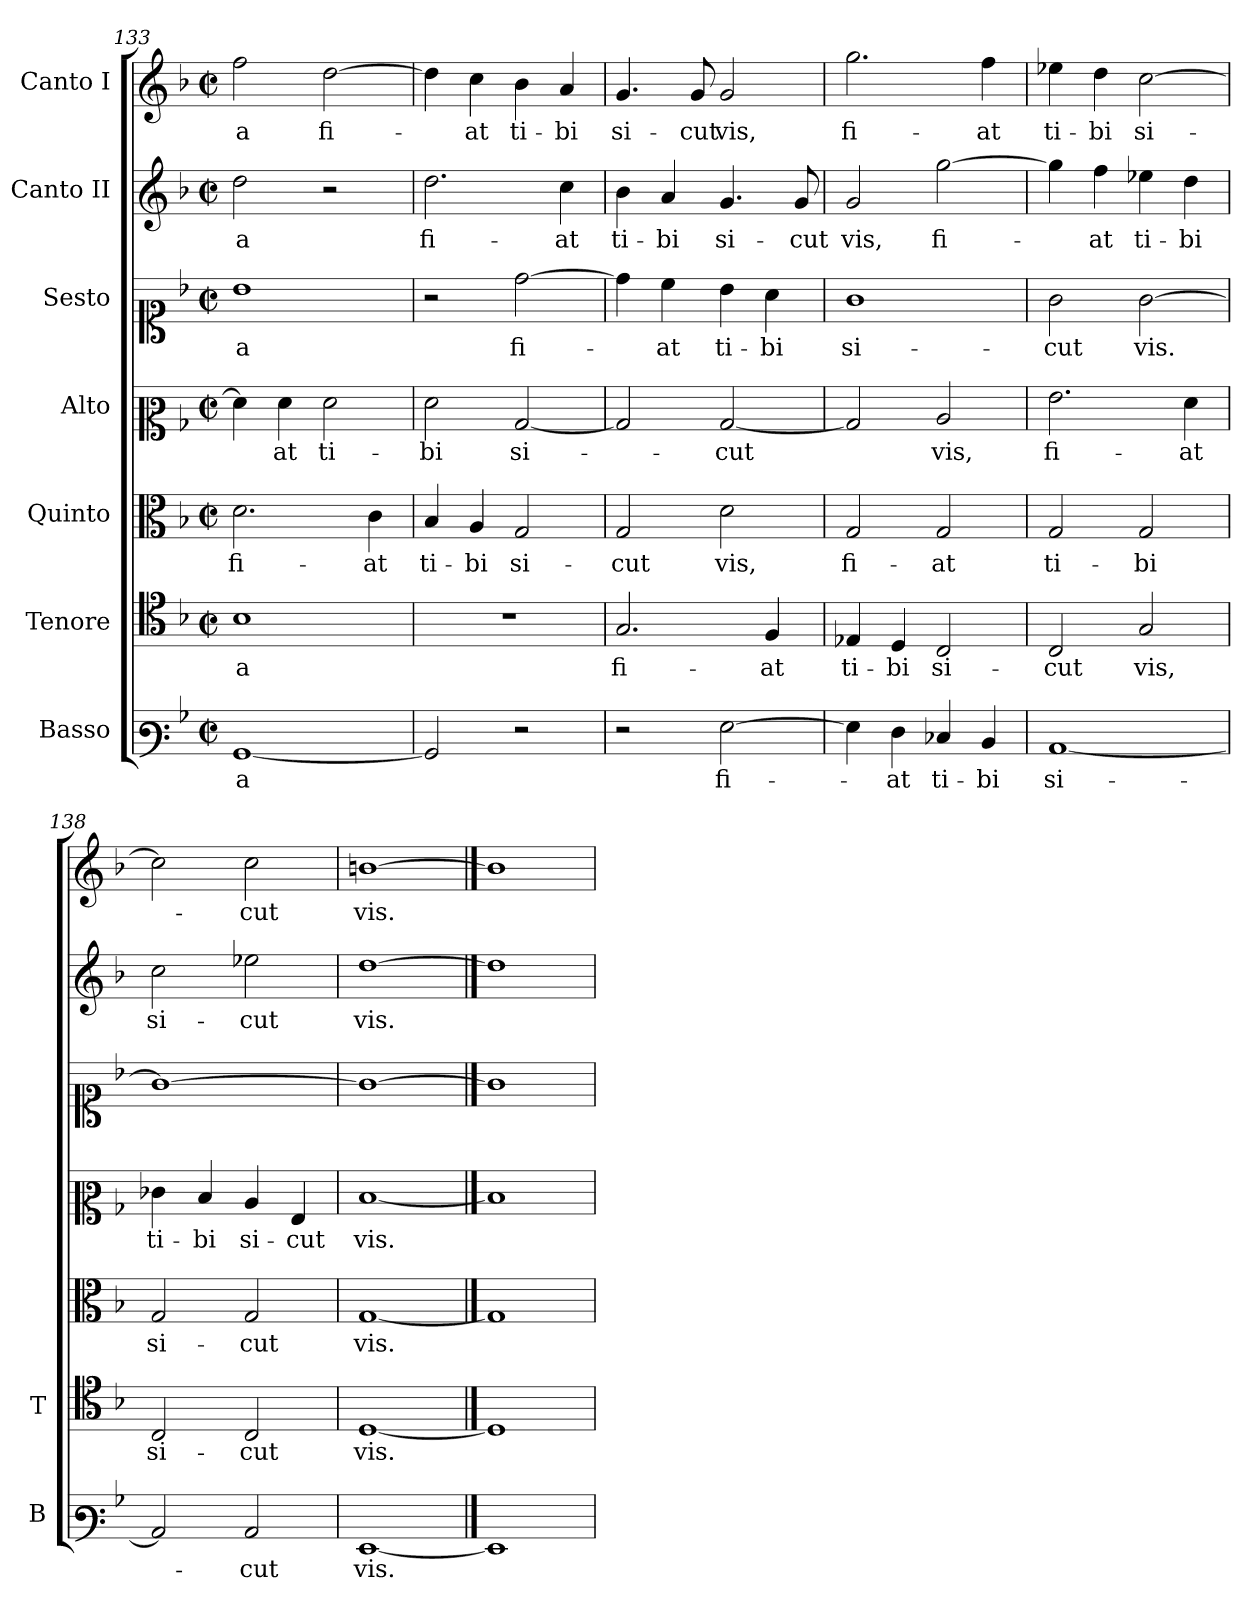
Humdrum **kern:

**kern	**text	**kern	**text	**kern	**text	**kern	**text	**kern	**text	**kern	**text	**kern	**text
*part7	*part7	*part6	*part6	*part5	*part5	*part4	*part4	*part3	*part3	*part2	*part2	*part1	*part1
*staff7	*staff7	*staff6	*staff6	*staff5	*staff5	*staff4	*staff4	*staff3	*staff3	*staff2	*staff2	*staff1	*staff1
*I"Basso	*	*I"Tenore	*	*I"Quinto	*	*I"Alto	*	*I"Sesto	*	*I"Canto II	*	*I"Canto I	*
*I'B	*	*I'T	*	*	*	*	*	*	*	*	*	*	*
*clefF3	*	*clefC4	*	*clefC3	*	*clefC2	*	*clefC1	*	*clefG2	*	*clefG2	*
*k[b-]	*	*k[b-]	*	*k[b-]	*	*k[b-]	*	*k[b-]	*	*k[b-]	*	*k[b-]	*
*F:	*	*F:	*	*F:	*	*F:	*	*F:	*	*F:	*	*F:	*
*M2/2	*	*M2/2	*	*M2/2	*	*M2/2	*	*M2/2	*	*M2/2	*	*M2/2	*
*met(c|)	*	*met(c|)	*	*met(c|)	*	*met(c|)	*	*met(c|)	*	*met(c|)	*	*met(c|)	*
=133	=133	=133	=133	=133	=133	=133	=133	=133	=133	=133	=133	=133	=133
!	!LO:LY:b	!	!LO:LY:b	!	!LO:LY:b	!	!	!	!LO:LY:b	!	!LO:LY:b	!	!LO:LY:b
[<1BB-	-a	1B-	-a	2.d\	fi-	4f\]	.	1b-	-a	2dd\	-a	2ff\	-a
!	!	!	!	!	!	!	!LO:LY:b	!	!	!	!	!	!
.	.	.	.	.	.	4f\	-at	.	.	.	.	.	.
!	!	!	!	!	!	!	!LO:LY:b	!	!	!	!	!	!LO:LY:b
.	.	.	.	.	.	2f\	ti-	.	.	2r	.	[>2dd\	fi-
!	!	!	!	!	!LO:LY:b	!	!	!	!	!	!	!	!
.	.	.	.	4c\	-at	.	.	.	.	.	.	.	.
=134	=134	=134	=134	=134	=134	=134	=134	=134	=134	=134	=134	=134	=134
!	!	!	!	!	!LO:LY:b	!	!LO:LY:b	!	!	!	!LO:LY:b	!	!
2BB-/]	.	1r	.	4B-/	ti-	2f\	-bi	2r	.	2.dd\	fi-	4dd\]	.
!	!	!	!	!	!LO:LY:b	!	!	!	!	!	!	!	!LO:LY:b
.	.	.	.	4A/	-bi	.	.	.	.	.	.	4cc\	-at
!	!	!	!	!	!LO:LY:b	!	!LO:LY:b	!	!LO:LY:b	!	!	!	!LO:LY:b
2r	.	.	.	2G/	si-	[<2B-/	si-	[>2dd\	fi-	.	.	4b-\	ti-
!	!	!	!	!	!	!	!	!	!	!	!LO:LY:b	!	!LO:LY:b
.	.	.	.	.	.	.	.	.	.	4cc\	-at	4a/	-bi
=135	=135	=135	=135	=135	=135	=135	=135	=135	=135	=135	=135	=135	=135
!	!	!	!LO:LY:b	!	!LO:LY:b	!	!	!	!	!	!LO:LY:b	!	!LO:LY:b
2r	.	2.G/	fi-	2G/	-cut	2B-/]	.	4dd\]	.	4b-\	ti-	4.g/	si-
!	!	!	!	!	!	!	!	!	!LO:LY:b	!	!LO:LY:b	!	!
.	.	.	.	.	.	.	.	4cc\	-at	4a/	-bi	.	.
!	!	!	!	!	!	!	!	!	!	!	!	!	!LO:LY:b
.	.	.	.	.	.	.	.	.	.	.	.	8g/	-cut
!	!LO:LY:b	!	!	!	!LO:LY:b	!	!LO:LY:b	!	!LO:LY:b	!	!LO:LY:b	!	!LO:LY:b
[>2G\	fi-	.	.	2d\	vis,	[<2B-/	-cut	4b-\	ti-	4.g/	si-	2g/	vis,
!	!	!	!LO:LY:b	!	!	!	!	!	!LO:LY:b	!	!	!	!
.	.	4F/	-at	.	.	.	.	4a\	-bi	.	.	.	.
!	!	!	!	!	!	!	!	!	!	!	!LO:LY:b	!	!
.	.	.	.	.	.	.	.	.	.	8g/	-cut	.	.
!!LO:LB:g=z
=136	=136	=136	=136	=136	=136	=136	=136	=136	=136	=136	=136	=136	=136
!	!	!	!LO:LY:b	!	!LO:LY:b	!	!	!	!LO:LY:b	!	!LO:LY:b	!	!LO:LY:b
4G\]	.	4E-X/	ti-	2G/	fi-	2B-/]	.	1g	si-	2g/	vis,	2.gg\	fi-
!	!LO:LY:b	!	!LO:LY:b	!	!	!	!	!	!	!	!	!	!
4F\	-at	4D/	-bi	.	.	.	.	.	.	.	.	.	.
!	!LO:LY:b	!	!LO:LY:b	!	!LO:LY:b	!	!LO:LY:b	!	!	!	!LO:LY:b	!	!
4E-X/	ti-	2C/	si-	2G/	-at	2c/	vis,	.	.	[>2gg\	fi-	.	.
!	!LO:LY:b	!	!	!	!	!	!	!	!	!	!	!	!LO:LY:b
4D/	-bi	.	.	.	.	.	.	.	.	.	.	4ff\	-at
=137	=137	=137	=137	=137	=137	=137	=137	=137	=137	=137	=137	=137	=137
!	!LO:LY:b	!	!LO:LY:b	!	!LO:LY:b	!	!LO:LY:b	!	!LO:LY:b	!	!	!	!LO:LY:b
[<1C	si-	2C/	-cut	2G/	ti-	2.g\	fi-	2g\	-cut	4gg\]	.	4ee-X\	ti-
!	!	!	!	!	!	!	!	!	!	!	!LO:LY:b	!	!LO:LY:b
.	.	.	.	.	.	.	.	.	.	4ff\	-at	4dd\	-bi
!	!	!	!LO:LY:b	!	!LO:LY:b	!	!	!	!LO:LY:b	!	!LO:LY:b	!	!LO:LY:b
.	.	2G/	vis,	2G/	-bi	.	.	[>2g\	vis.	4ee-X\	ti-	[>2cc\	si-
!	!	!	!	!	!	!	!LO:LY:b	!	!	!	!LO:LY:b	!	!
.	.	.	.	.	.	4f\	-at	.	.	4dd\	-bi	.	.
=138	=138	=138	=138	=138	=138	=138	=138	=138	=138	=138	=138	=138	=138
!	!	!	!LO:LY:b	!	!LO:LY:b	!	!LO:LY:b	!	!	!	!LO:LY:b	!	!
2C/]	.	2C/	si-	2G/	si-	4e-X\	ti-	1g_	.	2cc\	si-	2cc\]	.
!	!	!	!	!	!	!	!LO:LY:b	!	!	!	!	!	!
.	.	.	.	.	.	4d/	-bi	.	.	.	.	.	.
!	!LO:LY:b	!	!LO:LY:b	!	!LO:LY:b	!	!LO:LY:b	!	!	!	!LO:LY:b	!	!LO:LY:b
2C/	-cut	2C/	-cut	2G/	-cut	4c/	si-	.	.	2ee-X\	-cut	2cc\	-cut
!	!	!	!	!	!	!	!LO:LY:b	!	!	!	!	!	!
.	.	.	.	.	.	4G/	-cut	.	.	.	.	.	.
=139	=139	=139	=139	=139	=139	=139	=139	=139	=139	=139	=139	=139	=139
!	!LO:LY:b	!	!LO:LY:b	!	!LO:LY:b	!	!LO:LY:b	!	!	!	!LO:LY:b	!	!LO:LY:b
[1GG	vis.	[1D	vis.	[1G	vis.	[1d	vis.	1g_	.	[1dd	vis.	[1bn	vis.
==140	==140	==140	==140	==140	==140	==140	==140	==140	==140	==140	==140	==140	==140
1GG]	.	1D]	.	1G]	.	1d]	.	1g]	.	1dd]	.	1b]	.
=	=	=	=	=	=	=	=	=	=	=	=	=	=
*-	*-	*-	*-	*-	*-	*-	*-	*-	*-	*-	*-	*-	*-
